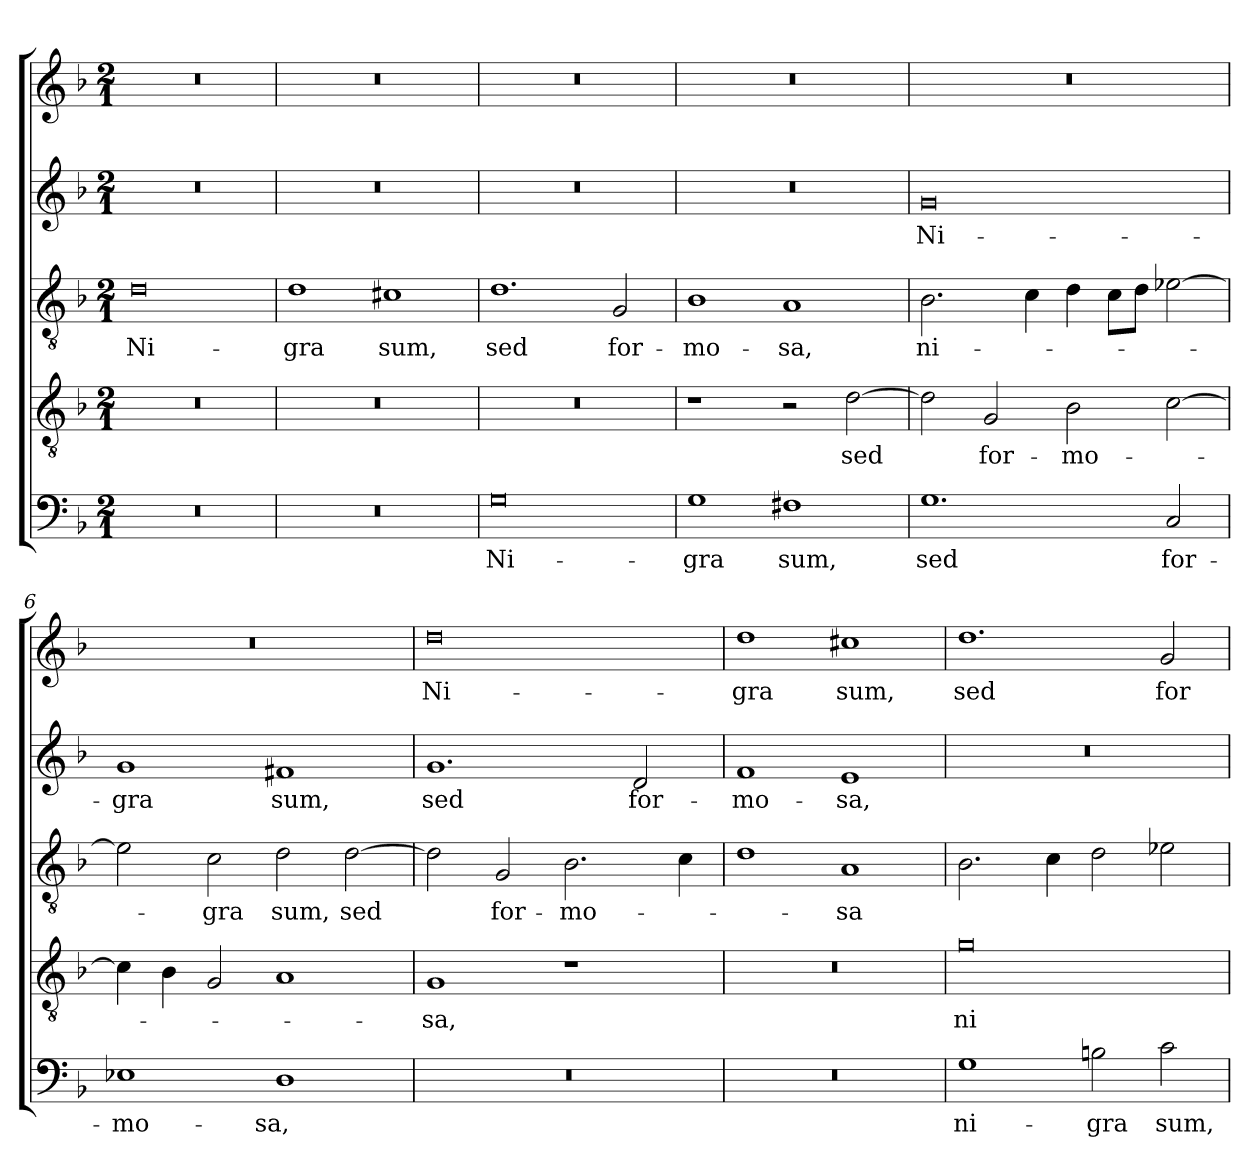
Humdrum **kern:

**kern	**text	**kern	**text	**kern	**text	**kern	**text	**kern	**text
*part5	*part5	*part4	*part4	*part3	*part3	*part2	*part2	*part1	*part1
*staff5	*staff5	*staff4	*staff4	*staff3	*staff3	*staff2	*staff2	*staff1	*staff1
*clefF4	*	*clefGv2	*	*clefGv2	*	*clefG2	*	*clefG2	*
*k[b-]	*	*k[b-]	*	*k[b-]	*	*k[b-]	*	*k[b-]	*
*F:	*	*F:	*	*F:	*	*F:	*	*F:	*
*M2/1	*	*M2/1	*	*M2/1	*	*M2/1	*	*M2/1	*
=1	=1	=1	=1	=1	=1	=1	=1	=1	=1
!	!	!	!	!	!LO:LY:b	!	!	!	!
0r	.	0r	.	0d	Ni-	0r	.	0r	.
=2	=2	=2	=2	=2	=2	=2	=2	=2	=2
!	!	!	!	!	!LO:LY:b	!	!	!	!
0r	.	0r	.	1d	-gra	0r	.	0r	.
!	!	!	!	!	!LO:LY:b	!	!	!	!
.	.	.	.	1c#X	sum,	.	.	.	.
=3	=3	=3	=3	=3	=3	=3	=3	=3	=3
!	!LO:LY:b	!	!	!	!LO:LY:b	!	!	!	!
0G	Ni-	0r	.	1.d	sed	0r	.	0r	.
!	!	!	!	!	!LO:LY:b	!	!	!	!
.	.	.	.	2G/	for-	.	.	.	.
=4	=4	=4	=4	=4	=4	=4	=4	=4	=4
!	!LO:LY:b	!	!	!	!LO:LY:b	!	!	!	!
1G	-gra	1r	.	1B-	-mo-	0r	.	0r	.
!	!LO:LY:b	!	!	!	!LO:LY:b	!	!	!	!
1F#X	sum,	2r	.	1A	-sa,	.	.	.	.
!	!	!	!LO:LY:b	!	!	!	!	!	!
.	.	[2d\	sed	.	.	.	.	.	.
=5	=5	=5	=5	=5	=5	=5	=5	=5	=5
!	!LO:LY:b	!	!	!	!LO:LY:b	!	!LO:LY:b	!	!
1.G	sed	2d\]	.	2.B-\	ni-	0g	Ni-	0r	.
!	!	!	!LO:LY:b	!	!	!	!	!	!
.	.	2G/	for-	.	.	.	.	.	.
.	.	.	.	4c\	.	.	.	.	.
!	!	!	!LO:LY:b	!	!	!	!	!	!
.	.	2B-\	-mo-	4d\	.	.	.	.	.
.	.	.	.	8c\L	.	.	.	.	.
.	.	.	.	8d\J	.	.	.	.	.
!	!LO:LY:b	!	!	!	!	!	!	!	!
2C/	for-	[2c\	.	[2e-\	.	.	.	.	.
=6	=6	=6	=6	=6	=6	=6	=6	=6	=6
!	!LO:LY:b	!	!	!	!	!	!LO:LY:b	!	!
1E-X	-mo-	4c\]	.	2e-\]	.	1g	-gra	0r	.
.	.	4B-\	.	.	.	.	.	.	.
!	!	!	!	!	!LO:LY:b	!	!	!	!
.	.	2G/	.	2c\	-gra	.	.	.	.
!	!LO:LY:b	!	!	!	!LO:LY:b	!	!LO:LY:b	!	!
1D	-sa,	1A	.	2d\	sum,	1f#X	sum,	.	.
!	!	!	!	!	!LO:LY:b	!	!	!	!
.	.	.	.	[2d\	sed	.	.	.	.
!!LO:LB:g=z
=7	=7	=7	=7	=7	=7	=7	=7	=7	=7
!	!	!	!LO:LY:b	!	!	!	!LO:LY:b	!	!LO:LY:b
0r	.	1G	-sa,	2d\]	.	1.g	sed	0dd	Ni-
!	!	!	!	!	!LO:LY:b	!	!	!	!
.	.	.	.	2G/	for-	.	.	.	.
!	!	!	!	!	!LO:LY:b	!	!	!	!
.	.	1r	.	2.B-\	-mo-	.	.	.	.
!	!	!	!	!	!	!	!LO:LY:b	!	!
.	.	.	.	.	.	2d/	for-	.	.
.	.	.	.	4c\	.	.	.	.	.
=8	=8	=8	=8	=8	=8	=8	=8	=8	=8
!	!	!	!	!	!	!	!LO:LY:b	!	!LO:LY:b
0r	.	0r	.	1d	.	1f	-mo-	1dd	-gra
!	!	!	!	!	!LO:LY:b	!	!LO:LY:b	!	!LO:LY:b
.	.	.	.	1A	-sa	1e	-sa,	1cc#X	sum,
=9	=9	=9	=9	=9	=9	=9	=9	=9	=9
!	!LO:LY:b	!	!LO:LY:b	!	!	!	!	!	!LO:LY:b
1G	ni-	0g	ni-	2.B-\	.	0r	.	1.dd	sed
.	.	.	.	4c\	.	.	.	.	.
!	!LO:LY:b	!	!	!	!	!	!	!	!
2Bn\	-gra	.	.	2d\	.	.	.	.	.
!	!LO:LY:b	!	!	!	!	!	!	!	!LO:LY:b
2c\	sum,	.	.	2e-\	.	.	.	2g/	for-
=	=	=	=	=	=	=	=	=	=
*-	*-	*-	*-	*-	*-	*-	*-	*-	*-
